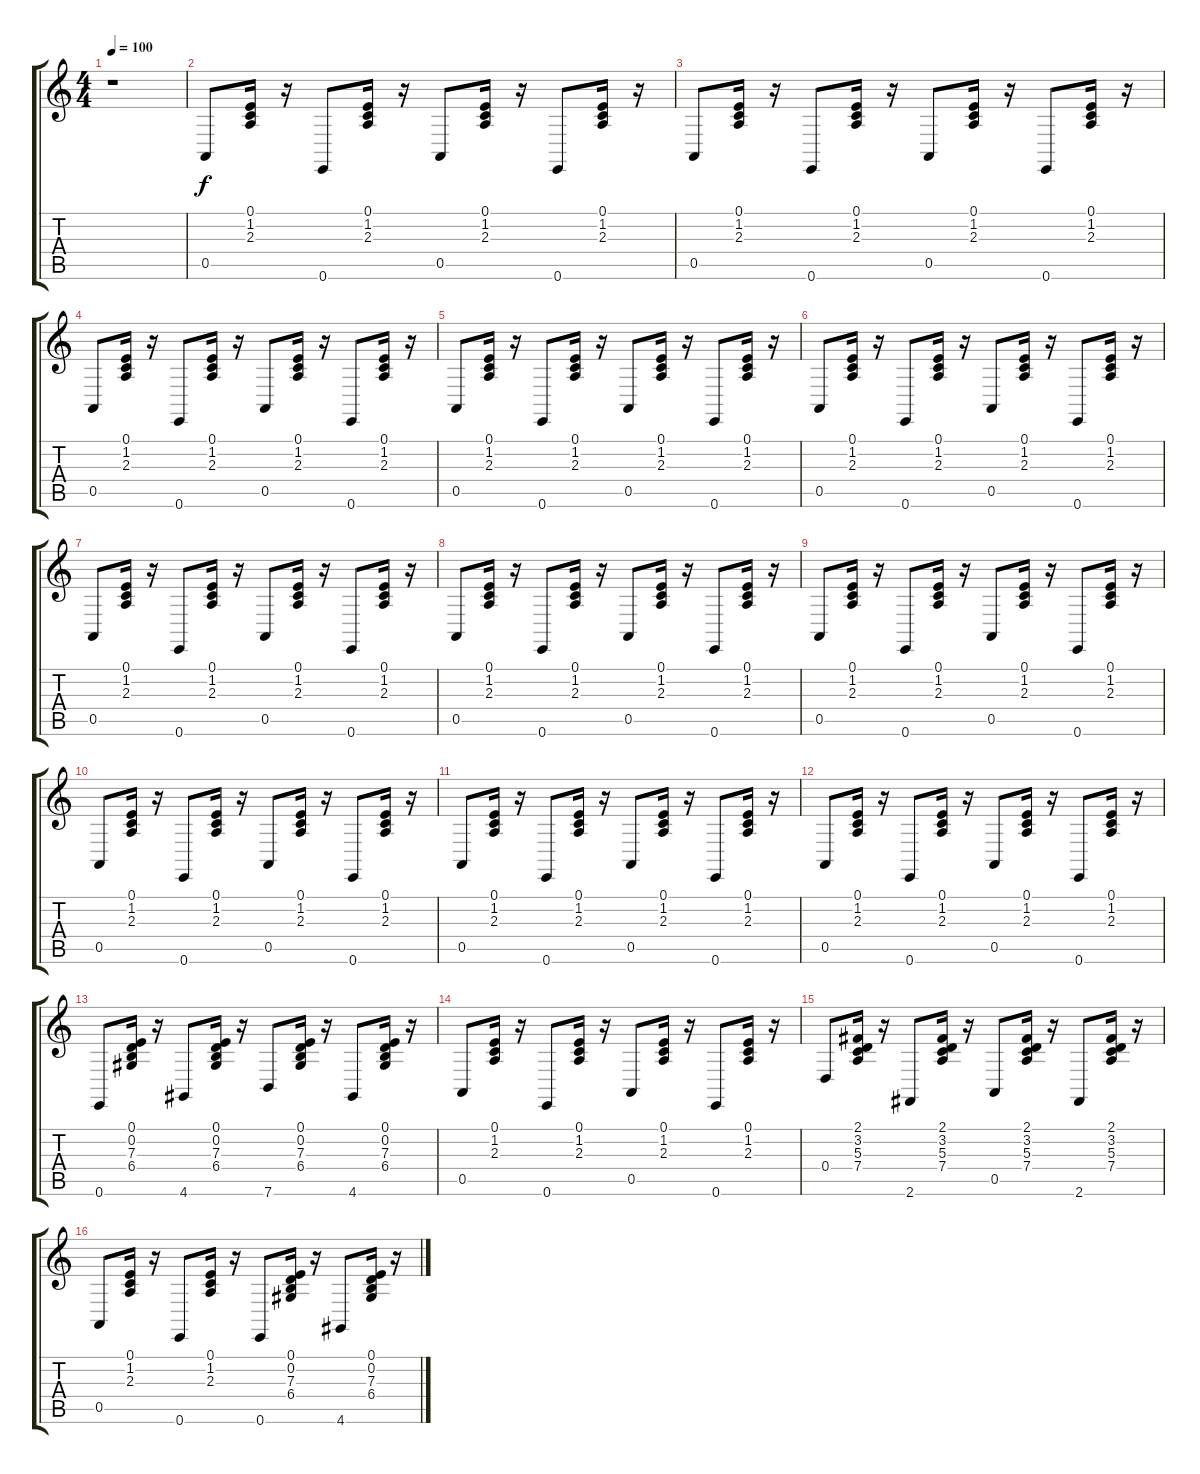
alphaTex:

\track "" {instrument accordion}
\staff {score tabs}
\tuning (E4 B3 G3 D3 A2 E2) {hide}
\ts (4 4)
\tempo 100
\clef g2
\ks c
r.1{dy f instrument accordion} |
0.5.8 (0.1 1.2 2.3).16 r.16 0.6.8 (0.1 1.2 2.3).16 r.16 0.5.8 (0.1 1.2 2.3).16 r.16 0.6.8 (0.1 1.2 2.3).16 r.16 |
0.5.8 (0.1 1.2 2.3).16 r.16 0.6.8 (0.1 1.2 2.3).16 r.16 0.5.8 (0.1 1.2 2.3).16 r.16 0.6.8 (0.1 1.2 2.3).16 r.16 |
0.5.8 (0.1 1.2 2.3).16 r.16 0.6.8 (0.1 1.2 2.3).16 r.16 0.5.8 (0.1 1.2 2.3).16 r.16 0.6.8 (0.1 1.2 2.3).16 r.16 |
0.5.8 (0.1 1.2 2.3).16 r.16 0.6.8 (0.1 1.2 2.3).16 r.16 0.5.8 (0.1 1.2 2.3).16 r.16 0.6.8 (0.1 1.2 2.3).16 r.16 |
0.5.8 (0.1 1.2 2.3).16 r.16 0.6.8 (0.1 1.2 2.3).16 r.16 0.5.8 (0.1 1.2 2.3).16 r.16 0.6.8 (0.1 1.2 2.3).16 r.16 |
0.5.8 (0.1 1.2 2.3).16 r.16 0.6.8 (0.1 1.2 2.3).16 r.16 0.5.8 (0.1 1.2 2.3).16 r.16 0.6.8 (0.1 1.2 2.3).16 r.16 |
0.5.8 (0.1 1.2 2.3).16 r.16 0.6.8 (0.1 1.2 2.3).16 r.16 0.5.8 (0.1 1.2 2.3).16 r.16 0.6.8 (0.1 1.2 2.3).16 r.16 |
0.5.8 (0.1 1.2 2.3).16 r.16 0.6.8 (0.1 1.2 2.3).16 r.16 0.5.8 (0.1 1.2 2.3).16 r.16 0.6.8 (0.1 1.2 2.3).16 r.16 |
0.5.8 (0.1 1.2 2.3).16 r.16 0.6.8 (0.1 1.2 2.3).16 r.16 0.5.8 (0.1 1.2 2.3).16 r.16 0.6.8 (0.1 1.2 2.3).16 r.16 |
0.5.8 (0.1 1.2 2.3).16 r.16 0.6.8 (0.1 1.2 2.3).16 r.16 0.5.8 (0.1 1.2 2.3).16 r.16 0.6.8 (0.1 1.2 2.3).16 r.16 |
0.5.8 (0.1 1.2 2.3).16 r.16 0.6.8 (0.1 1.2 2.3).16 r.16 0.5.8 (0.1 1.2 2.3).16 r.16 0.6.8 (0.1 1.2 2.3).16 r.16 |
0.6.8 (0.1 0.2 7.3 6.4).16 r.16 4.6.8 (0.1 0.2 7.3 6.4).16 r.16 7.6.8 (0.1 0.2 7.3 6.4).16 r.16 4.6.8 (0.1 0.2 7.3 6.4).16 r.16 |
0.5.8 (0.1 1.2 2.3).16 r.16 0.6.8 (0.1 1.2 2.3).16 r.16 0.5.8 (0.1 1.2 2.3).16 r.16 0.6.8 (0.1 1.2 2.3).16 r.16 |
0.4.8 (2.1 3.2 5.3 7.4).16 r.16 2.6.8 (2.1 3.2 5.3 7.4).16 r.16 0.5.8 (2.1 3.2 5.3 7.4).16 r.16 2.6.8 (2.1 3.2 5.3 7.4).16 r.16 |
0.5.8 (0.1 1.2 2.3).16 r.16 0.6.8 (0.1 1.2 2.3).16 r.16 0.6.8 (0.1 0.2 7.3 6.4).16 r.16 4.6.8 (0.1 0.2 7.3 6.4).16 r.16
